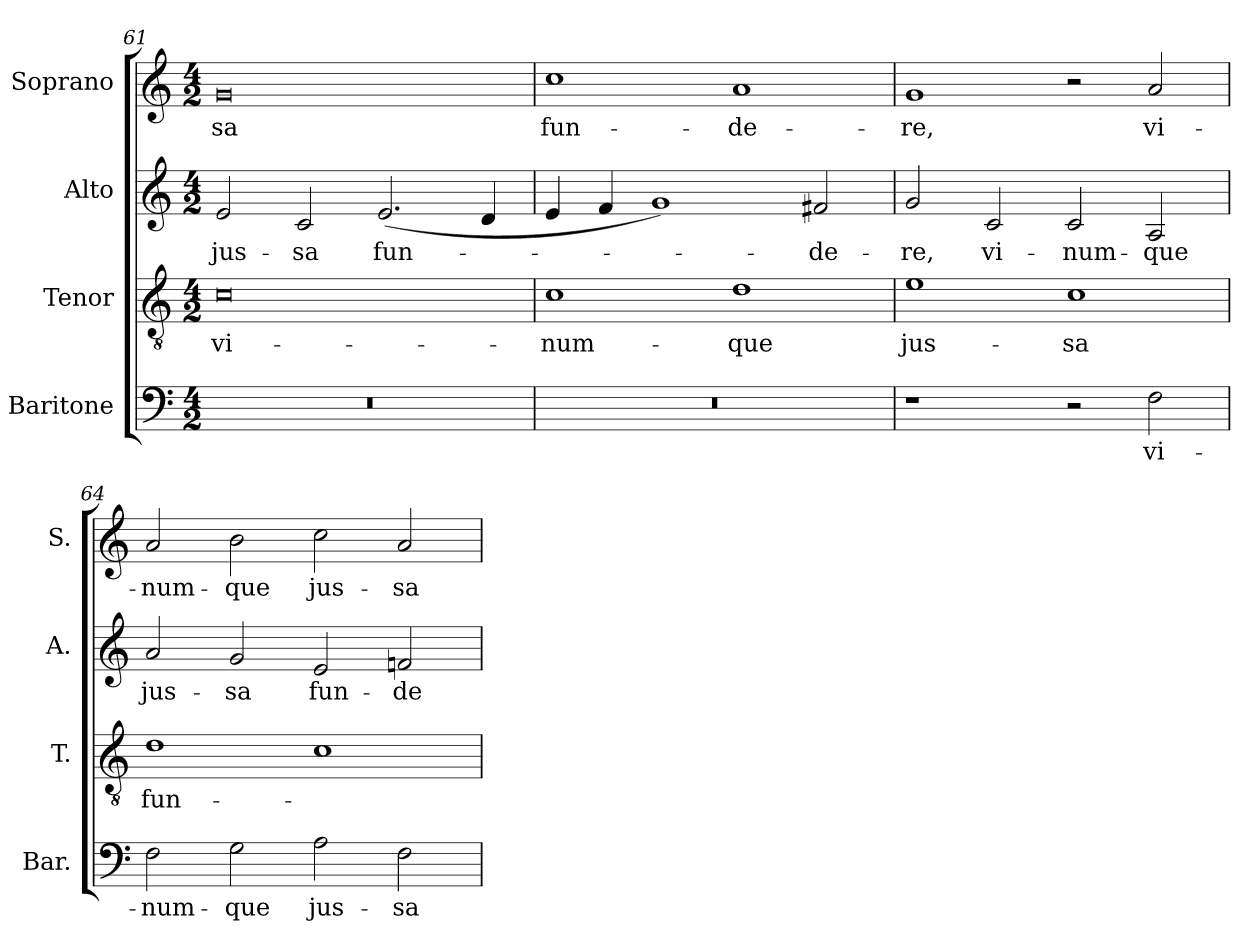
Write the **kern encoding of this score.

**kern	**text	**kern	**text	**kern	**text	**kern	**text
*part4	*part4	*part3	*part3	*part2	*part2	*part1	*part1
*staff4	*staff4	*staff3	*staff3	*staff2	*staff2	*staff1	*staff1
*I"Baritone	*	*I"Tenor	*	*I"Alto	*	*I"Soprano	*
*I'Bar.	*	*I'T.	*	*I'A.	*	*I'S.	*
*clefF4	*	*clefGv2	*	*clefG2	*	*clefG2	*
*	*	*ITrd7c12	*	*	*	*	*
*k[]	*	*k[]	*	*k[]	*	*k[]	*
*C:	*	*C:	*	*C:	*	*C:	*
*M4/2	*	*M4/2	*	*M4/2	*	*M4/2	*
=61	=61	=61	=61	=61	=61	=61	=61
!LO:N:vis=1	!	!	!	!	!	!	!
!	!	!	!LO:LY:b:color=#000000	!	!	!	!
!	!	!	!	!	!LO:LY:b:color=#000000	!	!
!	!	!	!	!	!	!	!LO:LY:b:color=#000000
0r	.	0Ci	vi-	2ei/	jus-	0gi	-sa
!	!	!	!	!	!LO:LY:b:color=#000000	!	!
.	.	.	.	2ci/	-sa	.	.
!	!	!	!	!	!LO:LY:b:color=#000000	!	!
.	.	.	.	(2.ei/	fun-	.	.
.	.	.	.	4di/	.	.	.
=62	=62	=62	=62	=62	=62	=62	=62
!LO:N:vis=1	!	!	!	!	!	!	!
!	!	!	!LO:LY:b:color=#000000	!	!	!	!
!	!	!	!	!	!	!	!LO:LY:b:color=#000000
0r	.	1Ci	-num-	4ei/	.	1cci	fun-
.	.	.	.	4fi/	.	.	.
.	.	.	.	1gi)	.	.	.
!	!	!	!LO:LY:b:color=#000000	!	!	!	!
!	!	!	!	!	!	!	!LO:LY:b:color=#000000
.	.	1Di	-que	.	.	1ai	-de-
!	!	!	!	!	!LO:LY:b:color=#000000	!	!
.	.	.	.	2f#Xi/	-de-	.	.
!!LO:LB:g=z
=63	=63	=63	=63	=63	=63	=63	=63
!	!	!	!LO:LY:b:color=#000000	!	!	!	!
!	!	!	!	!	!LO:LY:b:color=#000000	!	!
!	!	!	!	!	!	!	!LO:LY:b:color=#000000
1r	.	1Ei	jus-	2gi/	-re,	1gi	-re,
!	!	!	!	!	!LO:LY:b:color=#000000	!	!
.	.	.	.	2ci/	vi-	.	.
!	!	!	!LO:LY:b:color=#000000	!	!	!	!
!	!	!	!	!	!LO:LY:b:color=#000000	!	!
2r	.	1Ci	-sa	2ci/	-num-	2r	.
!	!LO:LY:b:color=#000000	!	!	!	!	!	!
!	!	!	!	!	!LO:LY:b:color=#000000	!	!
!	!	!	!	!	!	!	!LO:LY:b:color=#000000
2Fi\	vi-	.	.	2Ai/	-que	2ai/	vi-
=64	=64	=64	=64	=64	=64	=64	=64
!	!LO:LY:b:color=#000000	!	!	!	!	!	!
!	!	!	!LO:LY:b:color=#000000	!	!	!	!
!	!	!	!	!	!LO:LY:b:color=#000000	!	!
!	!	!	!	!	!	!	!LO:LY:b:color=#000000
2Fi\	-num-	1Di	fun-	2ai/	jus-	2ai/	-num-
!	!LO:LY:b:color=#000000	!	!	!	!	!	!
!	!	!	!	!	!LO:LY:b:color=#000000	!	!
!	!	!	!	!	!	!	!LO:LY:b:color=#000000
2Gi\	-que	.	.	2gi/	-sa	2bi\	-que
!	!LO:LY:b:color=#000000	!	!	!	!	!	!
!	!	!	!	!	!LO:LY:b:color=#000000	!	!
!	!	!	!	!	!	!	!LO:LY:b:color=#000000
2Ai\	jus-	1Ci	.	2ei/	fun-	2cci\	jus-
!	!LO:LY:b:color=#000000	!	!	!	!	!	!
!	!	!	!	!	!LO:LY:b:color=#000000	!	!
!	!	!	!	!	!	!	!LO:LY:b:color=#000000
2Fi\	-sa	.	.	2fni/	-de-	2ai/	-sa
=	=	=	=	=	=	=	=
*-	*-	*-	*-	*-	*-	*-	*-
